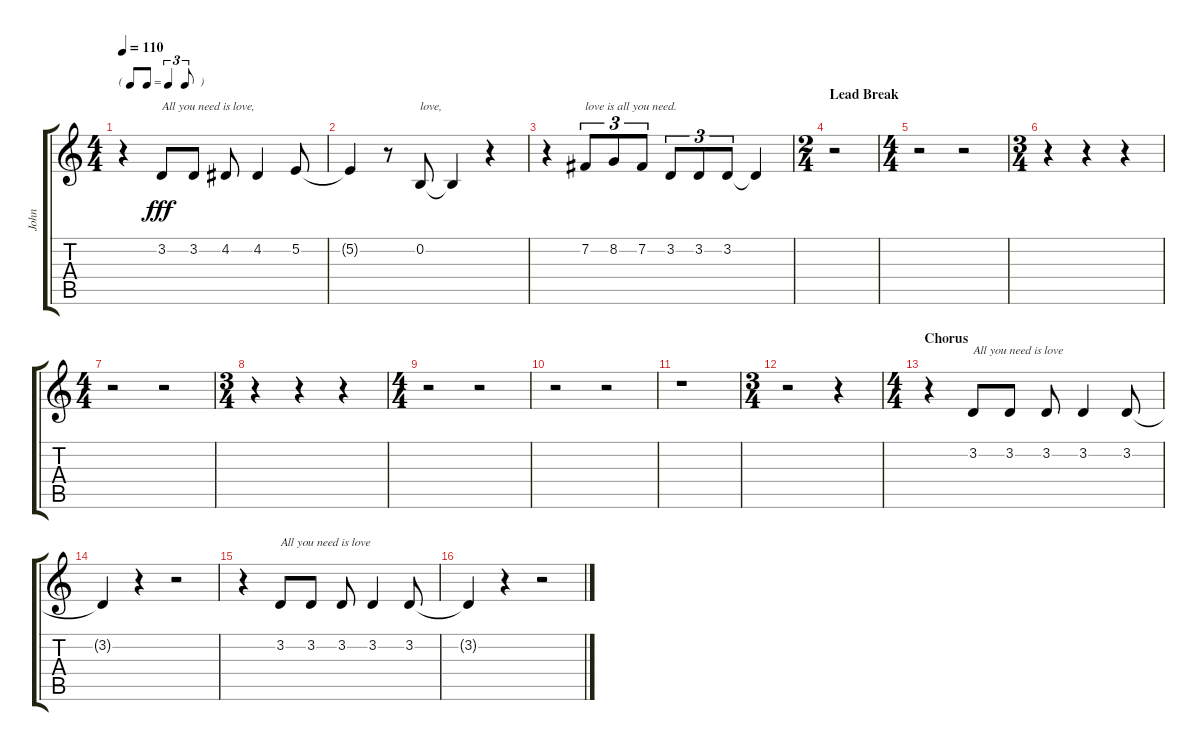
\track ("John" "John") {instrument altosax}
\staff {score tabs}
\tuning (E4 B3 G3 D3 A2 E2) {hide}
\ts (4 4)
\tf triplet8th
\tempo 110
\clef g2
\ks c
r.4{dy fff} 3.2.8{txt "All you need is love,"} 3.2.8 4.2.8 4.2.4 5.2.8 |
5.2{t}.4 r.8 0.2.8{txt "love,"} 0.2{t}.4 r.4 |
r.4 7.2.8{tu (3 2) txt "love is all you need."} 8.2.8{tu (3 2)} 7.2.8{tu (3 2)} 3.2.8{tu (3 2)} 3.2.8{tu (3 2)} 3.2.8{tu (3 2)} 3.2{t}.4 |
\ts (2 4)
\section ("" "Lead Break")
r.2 |
\ts (4 4)
r.2 r.2 |
\ts (3 4)
r.4 r.4 r.4 |
\ts (4 4)
r.2 r.2 |
\ts (3 4)
r.4 r.4 r.4 |
\ts (4 4)
r.2 r.2 |
r.2 r.2 |
r.1 |
\ts (3 4)
r.2 r.4 |
\ts (4 4)
\section ("" "Chorus")
r.4 3.2.8{txt "All you need is love"} 3.2.8 3.2.8 3.2.4 3.2.8 |
3.2{t}.4 r.4 r.2 |
r.4 3.2.8{txt "All you need is love"} 3.2.8 3.2.8 3.2.4 3.2.8 |
3.2{t}.4 r.4 r.2
